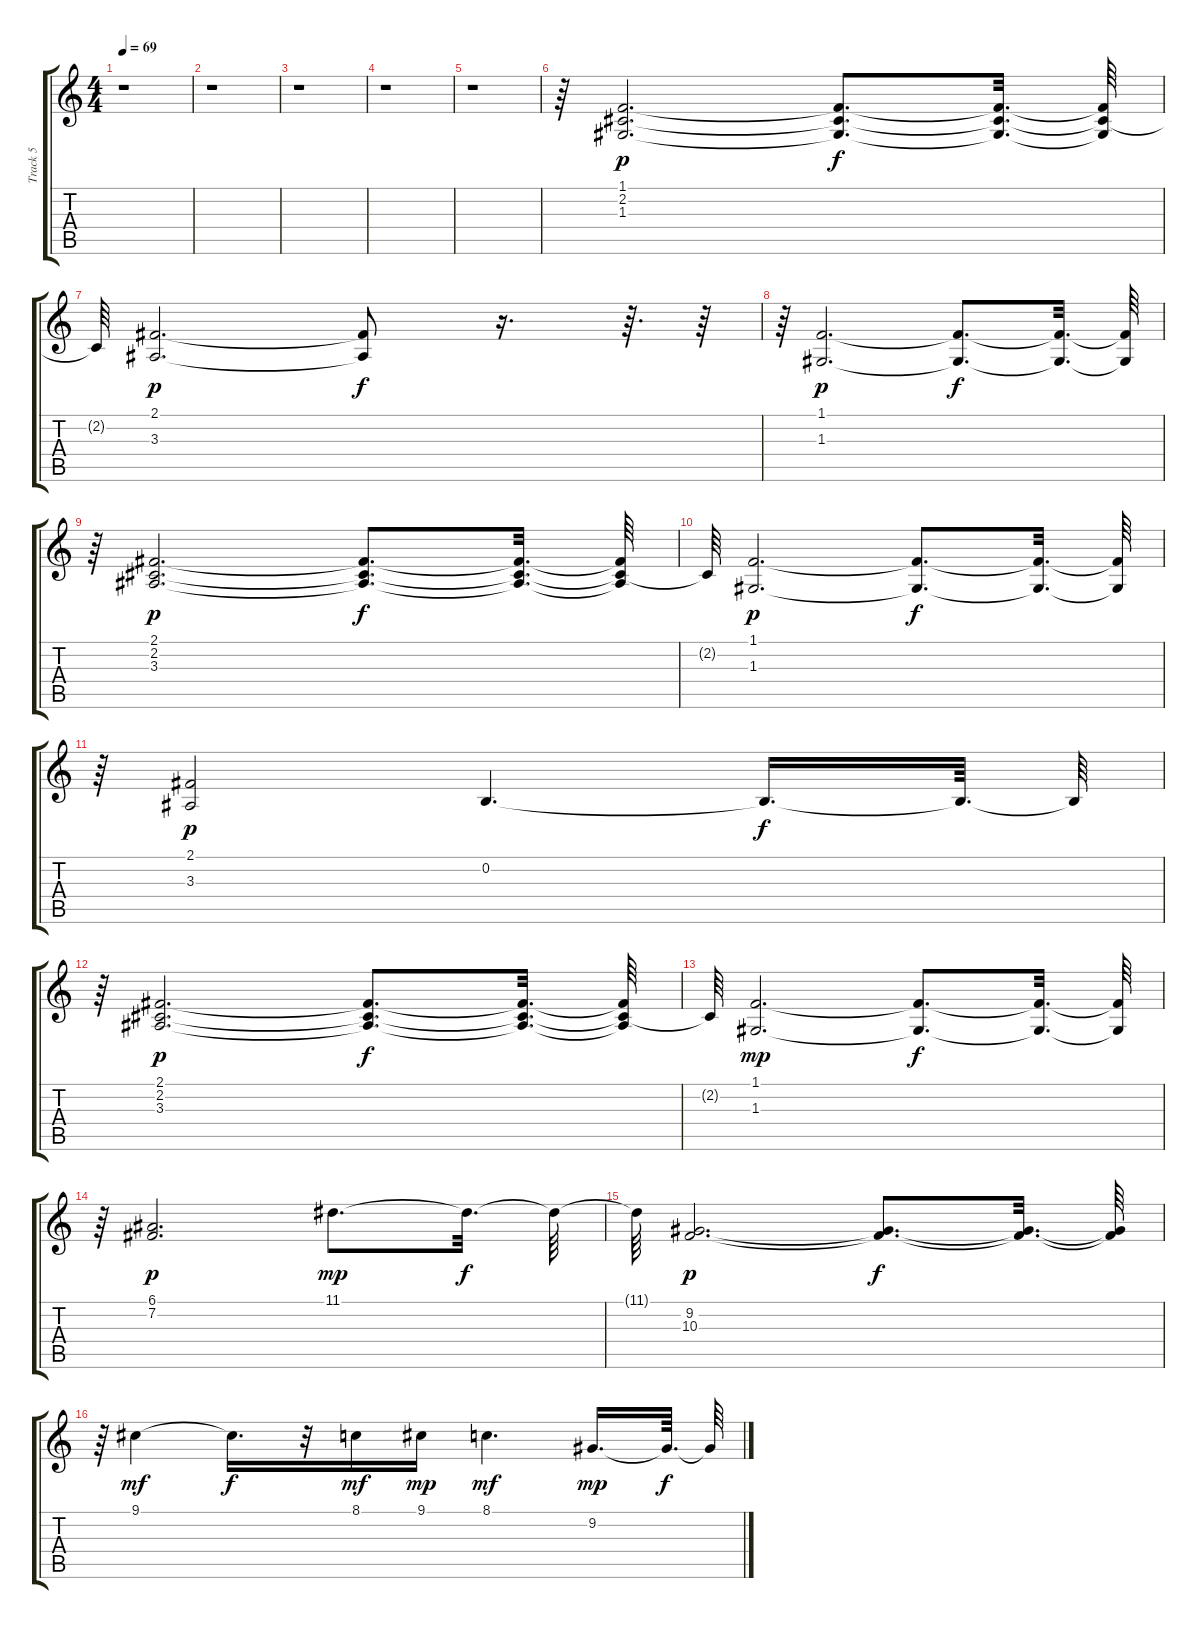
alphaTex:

\track ("Track 5" "Track 5") {instrument stringensemble1}
\staff {score tabs}
\tuning (E4 B3 G3 D3 A2 E2) {hide}
\ts (4 4)
\tempo 69
\clef g2
\ks c
r.1{dy f} |
r.1 |
r.1 |
r.1 |
r.1 |
r.64 (1.1 2.2 1.3).2{d dy p} (1.1{t} 2.2{t} 1.3{t}).8{d dy f} (1.1{t} 2.2{t} 1.3{t}).32{d} (1.1{t} 2.2{t} 1.3{t}).64 |
2.2{t}.64 (2.1 3.3).2{d dy p} (2.1{t} 3.3{t}).8{dy f} r.16{d} r.64{d} r.64 |
r.64 (1.1 1.3).2{d dy p} (1.1{t} 1.3{t}).8{d dy f} (1.1{t} 1.3{t}).32{d} (1.1{t} 1.3{t}).64 |
r.64 (2.1 2.2 3.3).2{d dy p} (2.1{t} 2.2{t} 3.3{t}).8{d dy f} (2.1{t} 2.2{t} 3.3{t}).32{d} (2.1{t} 2.2{t} 3.3{t}).64 |
2.2{t}.64 (1.1 1.3).2{d dy p} (1.1{t} 1.3{t}).8{d dy f} (1.1{t} 1.3{t}).32{d} (1.1{t} 1.3{t}).64 |
r.64 (2.1 3.3).2{dy p} 0.2.4{d} 0.2{t}.16{d dy f} 0.2{t}.64{d} 0.2{t}.64 |
r.64 (2.1 2.2 3.3).2{d dy p} (2.1{t} 2.2{t} 3.3{t}).8{d dy f} (2.1{t} 2.2{t} 3.3{t}).32{d} (2.1{t} 2.2{t} 3.3{t}).64 |
2.2{t}.64 (1.1 1.3).2{d dy mp} (1.1{t} 1.3{t}).8{d dy f} (1.1{t} 1.3{t}).32{d} (1.1{t} 1.3{t}).64 |
r.64 (6.1 7.2).2{d dy p} 11.1.8{d dy mp} 11.1{t}.32{d dy f} 11.1{t}.64 |
11.1{t}.64 (9.2 10.3).2{d dy p} (9.2{t} 10.3{t}).8{d dy f} (9.2{t} 10.3{t}).32{d} (9.2{t} 10.3{t}).64 |
r.64 9.1.4{dy mf} 9.1{t}.16{d dy f} r.32 8.1.16{dy mf} 9.1.16{dy mp} 8.1.4{d dy mf} 9.2.16{d dy mp} 9.2{t}.64{d dy f} 9.2{t}.64
